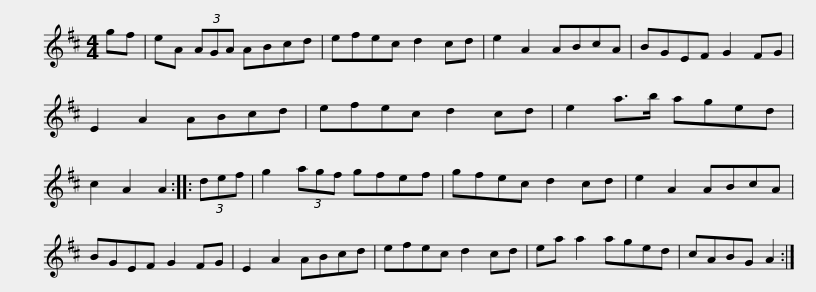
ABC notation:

X:1
L:1/8
M:4/4
I:linebreak $
K:D
V:1 treble
V:1
 gf | eA (3AGA ABcd | efec d2 cd | e2 A2 ABcA | BGEF G2 FG | %5
 E2 A2 ABcd | efec d2 cd |$ e2 a>b aged | c2 A2 A2 :: (3def | %10
 g2 (3agf gfef | gfec d2 cd | e2 A2 ABcA | BGEF G2 FG |$ E2 A2 ABcd | %15
 efec d2 cd | ea a2 aged | cABG A2 :| %18
